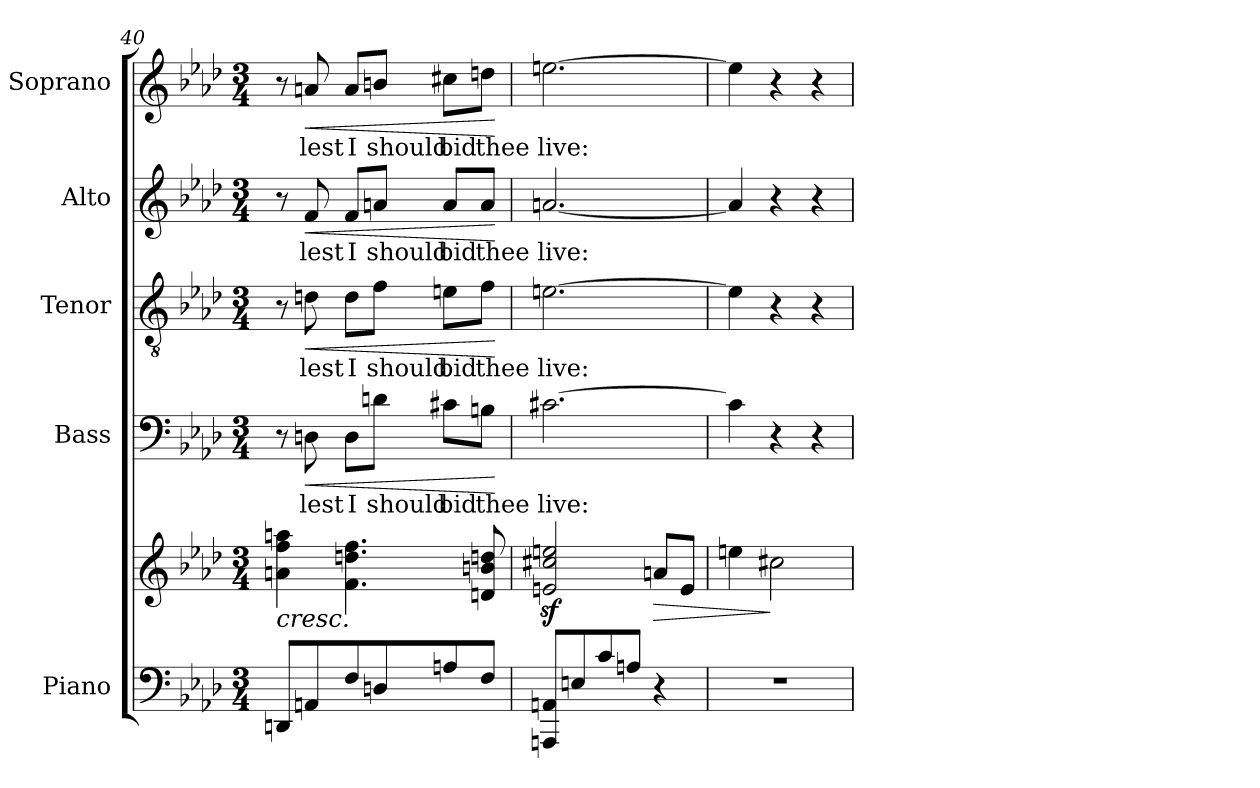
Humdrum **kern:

**kern	**kern	**dynam	**kern	**text	**dynam	**kern	**text	**dynam	**kern	**text	**dynam	**kern	**text	**dynam
*part5	*part5	*part5	*part4	*part4	*part4	*part3	*part3	*part3	*part2	*part2	*part2	*part1	*part1	*part1
*staff6	*staff5	*staff5/6	*staff4	*staff4	*staff4	*staff3	*staff3	*staff3	*staff2	*staff2	*staff2	*staff1	*staff1	*staff1
*I"Piano	*	*	*I"Bass	*	*	*I"Tenor	*	*	*I"Alto	*	*	*I"Soprano	*	*
*I'Pno.	*	*	*I'B.	*	*	*I'T.	*	*	*I'A.	*	*	*I'S.	*	*
!!LO:PB:g=z
*clefF4	*clefG2	*	*clefF4	*	*	*clefGv2	*	*	*clefG2	*	*	*clefG2	*	*
*k[b-e-a-d-]	*k[b-e-a-d-]	*	*k[b-e-a-d-]	*	*	*k[b-e-a-d-]	*	*	*k[b-e-a-d-]	*	*	*k[b-e-a-d-]	*	*
*M3/4	*M3/4	*	*M3/4	*	*	*M3/4	*	*	*M3/4	*	*	*M3/4	*	*
=40	=40	=40	=40	=40	=40	=40	=40	=40	=40	=40	=40	=40	=40	=40
!	!LO:TX:b:i:t=cresc.	!	!	!	!	!	!	!	!	!	!	!	!	!
8DDn/L	4an\ 4ff\ 4aan\	.	8r	.	.	8r	.	.	8r	.	.	8r	.	.
!	!	!	!	!LO:LY:b	!LO:HP:b	!	!LO:LY:b	!LO:HP:b	!	!LO:LY:b	!LO:HP:b	!	!LO:LY:b	!LO:HP:b
8AAn/	.	.	8Dn\	lest	<	8dn\	lest	<	8f/	lest	<	8an/	lest	<
!	!	!	!	!LO:LY:b	!	!	!LO:LY:b	!	!	!LO:LY:b	!	!	!LO:LY:b	!
8F/	4.f\ 4.ddn\ 4.ff\	.	8D\L	I	.	8d\L	I	.	8f/L	I	.	8a/L	I	.
!	!	!	!	!LO:LY:b	!	!	!LO:LY:b	!	!	!LO:LY:b	!	!	!LO:LY:b	!
8Dn/	.	.	8dn\J	should	.	8f\J	should	.	8an/J	should	.	8bn/J	should	.
!	!	!	!	!LO:LY:b	!	!	!LO:LY:b	!	!	!LO:LY:b	!	!	!LO:LY:b	!
8An/	.	.	8c#X\L	bid	.	8en\L	bid	.	8a/L	bid	.	8cc#X\L	bid	.
!	!	!	!	!LO:LY:b	!	!	!LO:LY:b	!	!	!LO:LY:b	!	!	!LO:LY:b	!
8F/J	8dn/ 8bn/ 8ddn/	.	8Bn\J	thee	.	8f\J	thee	.	8a/J	thee	.	8ddn\J	thee	.
.	.	.	.	.	[	.	.	[	.	.	[	.	.	[
=41	=41	=41	=41	=41	=41	=41	=41	=41	=41	=41	=41	=41	=41	=41
!	!	!	!	!LO:LY:b	!	!	!LO:LY:b	!	!	!LO:LY:b	!	!	!LO:LY:b	!
8AAAn/ 8AAn/L	2en/z< 2cc#X/z< 2een/z<	.	[2.c#X\	live:	.	[2.en\	live:	.	[2.an/	live:	.	[2.een\	live:	.
8En/	.	.	.	.	.	.	.	.	.	.	.	.	.	.
8c/	.	.	.	.	.	.	.	.	.	.	.	.	.	.
8An/J	.	.	.	.	.	.	.	.	.	.	.	.	.	.
!	!	!LO:HP:b	!	!	!	!	!	!	!	!	!	!	!	!
4r	8an/L	>	.	.	.	.	.	.	.	.	.	.	.	.
.	(8e/J	.	.	.	.	.	.	.	.	.	.	.	.	.
=42	=42	=42	=42	=42	=42	=42	=42	=42	=42	=42	=42	=42	=42	=42
2.r	4een\	.	4c#\]	.	.	4e\]	.	.	4a/]	.	.	4ee\]	.	.
.	2cc#X\	]	4r	.	.	4r	.	.	4r	.	.	4r	.	.
.	.	.	4r	.	.	4r	.	.	4r	.	.	4r	.	.
=	=	=	=	=	=	=	=	=	=	=	=	=	=	=
*-	*-	*-	*-	*-	*-	*-	*-	*-	*-	*-	*-	*-	*-	*-
